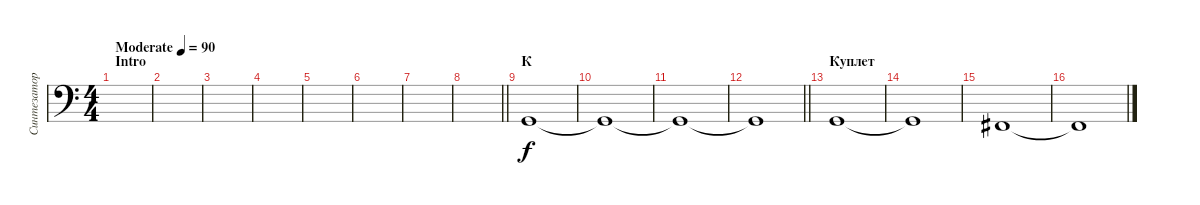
\track ("Синтезатор (басс)" "Синтезатор") {instrument synthstrings2}
\staff {score}
\tuning (G2 D2 A1 E1) {hide}
\ts (4 4)
\section ("" "Intro")
\tempo (90 "Moderate")
\clef f4
\ks c
|
|
|
|
|
|
|
\barLineRight lightlight
|
\section ("" "К")
0.1.1{volume 4} |
0.1{t}.1{volume 6} |
0.1{t}.1{volume 8} |
\barLineRight lightlight
0.1{t}.1 |
\section ("" "Куплет")
5.2.1 |
5.2{t}.1 |
4.2.1 |
4.2{t}.1
